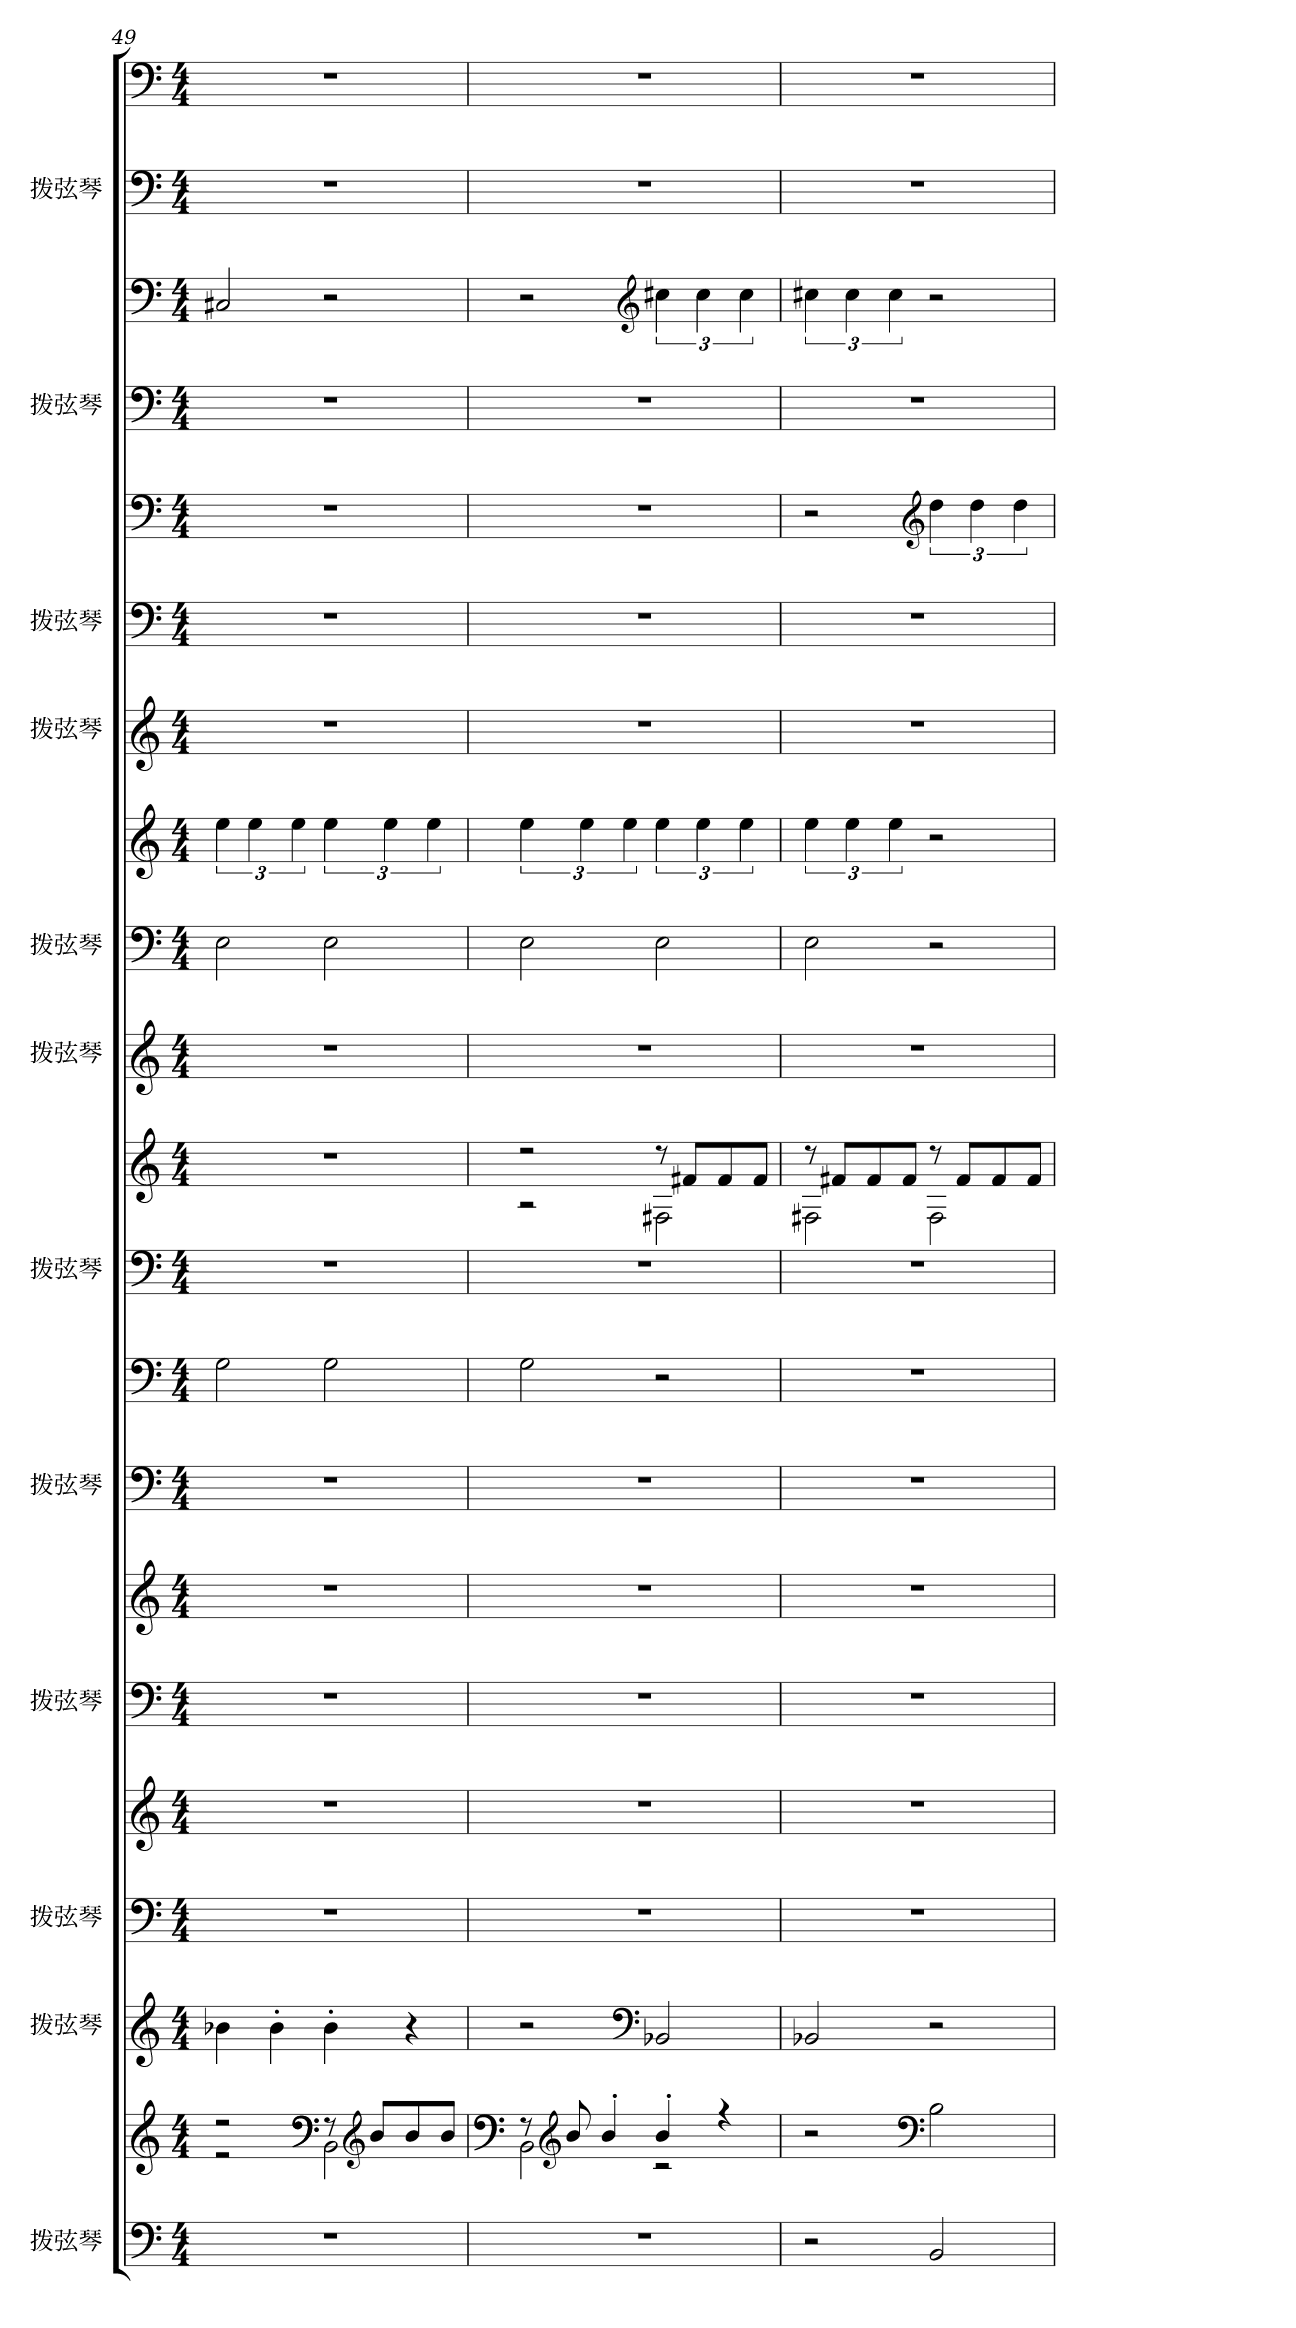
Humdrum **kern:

**kern	**kern	**kern	**kern	**kern	**kern	**kern	**kern	**kern	**kern	**kern	**kern	**kern	**kern	**kern	**kern	**kern	**kern	**kern	**kern	**kern
*part12	*part12	*part11	*part10	*part10	*part9	*part9	*part8	*part8	*part7	*part7	*part6	*part5	*part5	*part4	*part3	*part3	*part2	*part2	*part1	*part1
*staff21	*staff20	*staff19	*staff18	*staff17	*staff16	*staff15	*staff14	*staff13	*staff12	*staff11	*staff10	*staff9	*staff8	*staff7	*staff6	*staff5	*staff4	*staff3	*staff2	*staff1
*I"拨弦琴	*	*I"拨弦琴	*I"拨弦琴	*	*I"拨弦琴	*	*I"拨弦琴	*	*I"拨弦琴	*	*I"拨弦琴	*I"拨弦琴	*	*I"拨弦琴	*I"拨弦琴	*	*I"拨弦琴	*	*I"拨弦琴	*
*clefF4	*clefG2	*clefG2	*clefF4	*clefG2	*clefF4	*clefG2	*clefF4	*clefF4	*clefF4	*clefG2	*clefG2	*clefF4	*clefG2	*clefG2	*clefF4	*clefF4	*clefF4	*clefF4	*clefF4	*clefF4
*k[]	*k[]	*k[]	*k[]	*k[]	*k[]	*k[]	*k[]	*k[]	*k[]	*k[]	*k[]	*k[]	*k[]	*k[]	*k[]	*k[]	*k[]	*k[]	*k[]	*k[]
*M4/4	*M4/4	*M4/4	*M4/4	*M4/4	*M4/4	*M4/4	*M4/4	*M4/4	*M4/4	*M4/4	*M4/4	*M4/4	*M4/4	*M4/4	*M4/4	*M4/4	*M4/4	*M4/4	*M4/4	*M4/4
=49	=49	=49	=49	=49	=49	=49	=49	=49	=49	=49	=49	=49	=49	=49	=49	=49	=49	=49	=49	=49
*	*^	*	*	*	*	*	*	*	*	*	*	*	*	*	*	*	*	*	*	*
1r	2r	2r	4b-X\	1r	1r	1r	1r	1r	2G\	1r	1r	1r	2E\	6ee\	1r	1r	1r	1r	2C#X/	1r	1r
.	.	.	.	.	.	.	.	.	.	.	.	.	.	6ee\	.	.	.	.	.	.	.
.	.	.	4b-'\	.	.	.	.	.	.	.	.	.	.	.	.	.	.	.	.	.	.
.	.	.	.	.	.	.	.	.	.	.	.	.	.	6ee\	.	.	.	.	.	.	.
*	*clefF4	*	*	*	*	*	*	*	*	*	*	*	*	*	*	*	*	*	*	*	*
.	8r	2BB\	4b-'\	.	.	.	.	.	2G\	.	.	.	2E\	6ee\	.	.	.	.	2r	.	.
*	*clefG2	*	*	*	*	*	*	*	*	*	*	*	*	*	*	*	*	*	*	*	*
.	8b/L	.	.	.	.	.	.	.	.	.	.	.	.	.	.	.	.	.	.	.	.
.	.	.	.	.	.	.	.	.	.	.	.	.	.	6ee\	.	.	.	.	.	.	.
.	8b/	.	4r	.	.	.	.	.	.	.	.	.	.	.	.	.	.	.	.	.	.
.	.	.	.	.	.	.	.	.	.	.	.	.	.	6ee\	.	.	.	.	.	.	.
.	8b/J	.	.	.	.	.	.	.	.	.	.	.	.	.	.	.	.	.	.	.	.
!!LO:PB:g=z
=50	=50	=50	=50	=50	=50	=50	=50	=50	=50	=50	=50	=50	=50	=50	=50	=50	=50	=50	=50	=50	=50
*	*clefF4	*	*	*	*	*	*	*	*	*	*	*	*	*	*	*	*	*	*	*	*
*	*	*	*	*	*	*	*	*	*	*	*^	*	*	*	*	*	*	*	*	*	*
1r	8r	2BB\	2r	1r	1r	1r	1r	1r	2G\	1r	2r	2r	1r	2E\	6ee\	1r	1r	1r	1r	2r	1r	1r
*	*clefG2	*	*	*	*	*	*	*	*	*	*	*	*	*	*	*	*	*	*	*	*	*
.	8b/	.	.	.	.	.	.	.	.	.	.	.	.	.	.	.	.	.	.	.	.	.
.	.	.	.	.	.	.	.	.	.	.	.	.	.	.	6ee\	.	.	.	.	.	.	.
.	4b'/	.	.	.	.	.	.	.	.	.	.	.	.	.	.	.	.	.	.	.	.	.
.	.	.	.	.	.	.	.	.	.	.	.	.	.	.	6ee\	.	.	.	.	.	.	.
*	*	*	*clefF4	*	*	*	*	*	*	*	*	*	*	*	*	*	*	*	*	*clefG2	*	*
.	4b'/	2r	2BB-X/	.	.	.	.	.	2r	.	8r	2F#X\	.	2E\	6ee\	.	.	.	.	6cc#X\	.	.
.	.	.	.	.	.	.	.	.	.	.	8f#X/L	.	.	.	.	.	.	.	.	.	.	.
.	.	.	.	.	.	.	.	.	.	.	.	.	.	.	6ee\	.	.	.	.	6cc#\	.	.
.	4r	.	.	.	.	.	.	.	.	.	8f#/	.	.	.	.	.	.	.	.	.	.	.
.	.	.	.	.	.	.	.	.	.	.	.	.	.	.	6ee\	.	.	.	.	6cc#\	.	.
.	.	.	.	.	.	.	.	.	.	.	8f#/J	.	.	.	.	.	.	.	.	.	.	.
*	*v	*v	*	*	*	*	*	*	*	*	*	*	*	*	*	*	*	*	*	*	*	*
=51	=51	=51	=51	=51	=51	=51	=51	=51	=51	=51	=51	=51	=51	=51	=51	=51	=51	=51	=51	=51	=51
2r	2r	2BB-X/	1r	1r	1r	1r	1r	1r	1r	8r	2F#X\	1r	2E\	6ee\	1r	1r	2r	1r	6cc#X\	1r	1r
.	.	.	.	.	.	.	.	.	.	8f#X/L	.	.	.	.	.	.	.	.	.	.	.
.	.	.	.	.	.	.	.	.	.	.	.	.	.	6ee\	.	.	.	.	6cc#\	.	.
.	.	.	.	.	.	.	.	.	.	8f#/	.	.	.	.	.	.	.	.	.	.	.
.	.	.	.	.	.	.	.	.	.	.	.	.	.	6ee\	.	.	.	.	6cc#\	.	.
.	.	.	.	.	.	.	.	.	.	8f#/J	.	.	.	.	.	.	.	.	.	.	.
*	*clefF4	*	*	*	*	*	*	*	*	*	*	*	*	*	*	*	*clefG2	*	*	*	*
2BB/	2B\	2r	.	.	.	.	.	.	.	8r	2F#\	.	2r	2r	.	.	6dd\	.	2r	.	.
.	.	.	.	.	.	.	.	.	.	8f#/L	.	.	.	.	.	.	.	.	.	.	.
.	.	.	.	.	.	.	.	.	.	.	.	.	.	.	.	.	6dd\	.	.	.	.
.	.	.	.	.	.	.	.	.	.	8f#/	.	.	.	.	.	.	.	.	.	.	.
.	.	.	.	.	.	.	.	.	.	.	.	.	.	.	.	.	6dd\	.	.	.	.
.	.	.	.	.	.	.	.	.	.	8f#/J	.	.	.	.	.	.	.	.	.	.	.
*	*	*	*	*	*	*	*	*	*	*v	*v	*	*	*	*	*	*	*	*	*	*
=	=	=	=	=	=	=	=	=	=	=	=	=	=	=	=	=	=	=	=	=
*-	*-	*-	*-	*-	*-	*-	*-	*-	*-	*-	*-	*-	*-	*-	*-	*-	*-	*-	*-	*-
